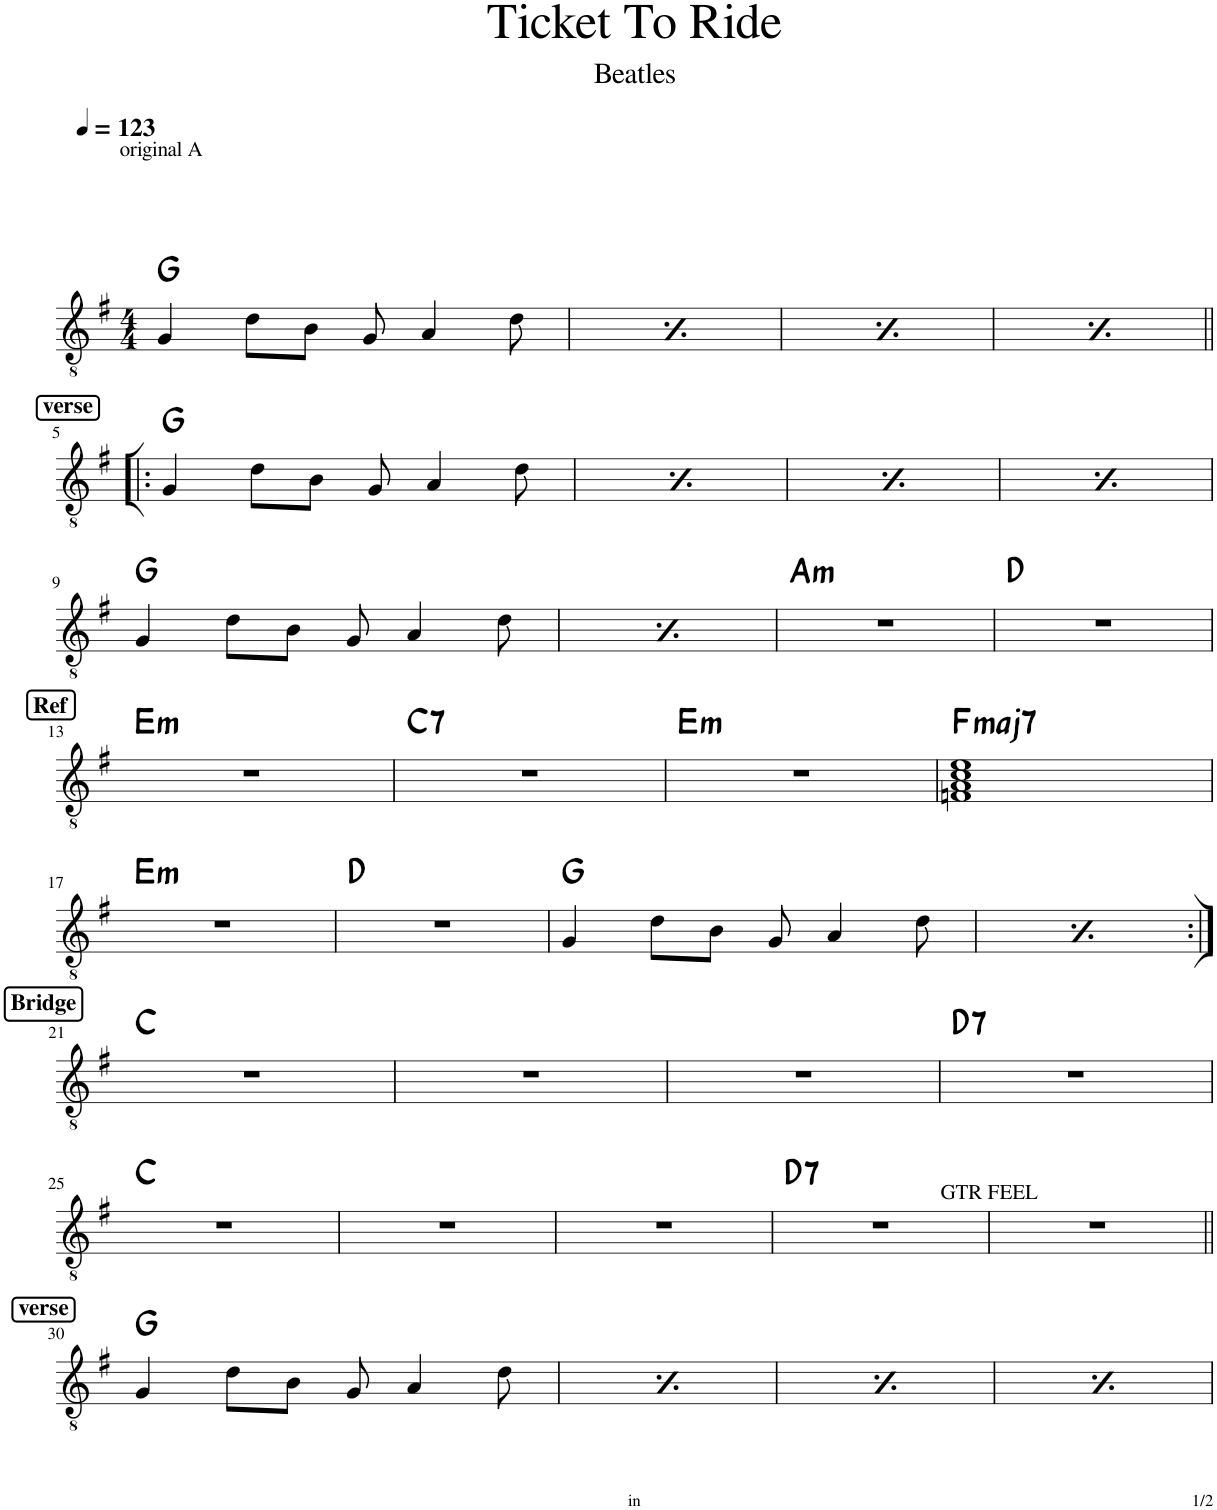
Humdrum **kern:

**kern	**harte
*part1	*part1
*staff1	*
*I"Classical Guitar	*
*I'Guit.	*
*clefGv2	*
*k[f#]	*
*M4/4	*
*MM123	*
=1	=1
!LO:TX:a:t=original A	!
4G/	G:maj
8d\L	.
8B\J	.
8G/	.
4A/	.
8d\	.
=2	=2
*MM123	*
!LO:TX:a:t=original A	!
4G/	G:maj
8d\L	.
8B\J	.
8G/	.
4A/	.
8d\	.
=3	=3
*MM123	*
!LO:TX:a:t=original A	!
4G/	G:maj
8d\L	.
8B\J	.
8G/	.
4A/	.
8d\	.
=4	=4
*MM123	*
!LO:TX:a:t=original A	!
4G/	G:maj
8d\L	.
8B\J	.
8G/	.
4A/	.
8d\	.
!!LO:LB:g=z
!!LO:REH:place=s1:a:B:cj:fs=11:t=verse
=5!|:	=5!|:
4G/	G:maj
8d\L	.
8B\J	.
8G/	.
4A/	.
8d\	.
!!LO:REH:place=s1:a:B:cj:fs=11:t=verse
=6	=6
4G/	G:maj
8d\L	.
8B\J	.
8G/	.
4A/	.
8d\	.
!!LO:REH:place=s1:a:B:cj:fs=11:t=verse
=7	=7
4G/	G:maj
8d\L	.
8B\J	.
8G/	.
4A/	.
8d\	.
!!LO:REH:place=s1:a:B:cj:fs=11:t=verse
=8	=8
4G/	G:maj
8d\L	.
8B\J	.
8G/	.
4A/	.
8d\	.
!!LO:LB:g=z
=9	=9
4G/	G:maj
8d\L	.
8B\J	.
8G/	.
4A/	.
8d\	.
=10	=10
4G/	G:maj
8d\L	.
8B\J	.
8G/	.
4A/	.
8d\	.
=11	=11
!	!LO:H:kt=m
1r	A:min
=12	=12
1r	D:maj
!!LO:LB:g=z
!!LO:REH:place=s1:a:B:cj:fs=11:t=Ref
=13	=13
!	!LO:H:kt=m
1r	E:min
=14	=14
!	!LO:H:kt=7
1r	C:7
=15	=15
!	!LO:H:kt=m
1r	E:min
=16	=16
!	!LO:H:kt=maj7
1Fn 1A 1c 1e	F:maj7
!!LO:LB:g=z
=17	=17
!	!LO:H:kt=m
1r	E:min
=18	=18
1r	D:maj
=19	=19
4G/	G:maj
8d\L	.
8B\J	.
8G/	.
4A/	.
8d\	.
=20	=20
4G/	G:maj
8d\L	.
8B\J	.
8G/	.
4A/	.
8d\	.
!!LO:LB:g=z
!!LO:REH:place=s1:a:B:cj:fs=11:t=Bridge
=21:|!	=21:|!
1r	C:maj
=22	=22
1r	.
=23	=23
1r	.
=24	=24
!	!LO:H:kt=7
1r	D:7
!!LO:LB:g=z
=25	=25
1r	C:maj
=26	=26
1r	.
=27	=27
1r	.
=28	=28
!	!LO:H:kt=7
1r	D:7
=29	=29
!LO:TX:a:t=GTR FEEL	!
1r	.
!!LO:LB:g=z
!!LO:REH:place=s1:a:B:cj:fs=11:t=verse
=30||	=30||
4G/	G:maj
8d\L	.
8B\J	.
8G/	.
4A/	.
8d\	.
!!LO:REH:place=s1:a:B:cj:fs=11:t=verse
=31	=31
4G/	G:maj
8d\L	.
8B\J	.
8G/	.
4A/	.
8d\	.
!!LO:REH:place=s1:a:B:cj:fs=11:t=verse
=32	=32
4G/	G:maj
8d\L	.
8B\J	.
8G/	.
4A/	.
8d\	.
!!LO:REH:place=s1:a:B:cj:fs=11:t=verse
=33	=33
4G/	G:maj
8d\L	.
8B\J	.
8G/	.
4A/	.
8d\	.
=	=
*-	*-
